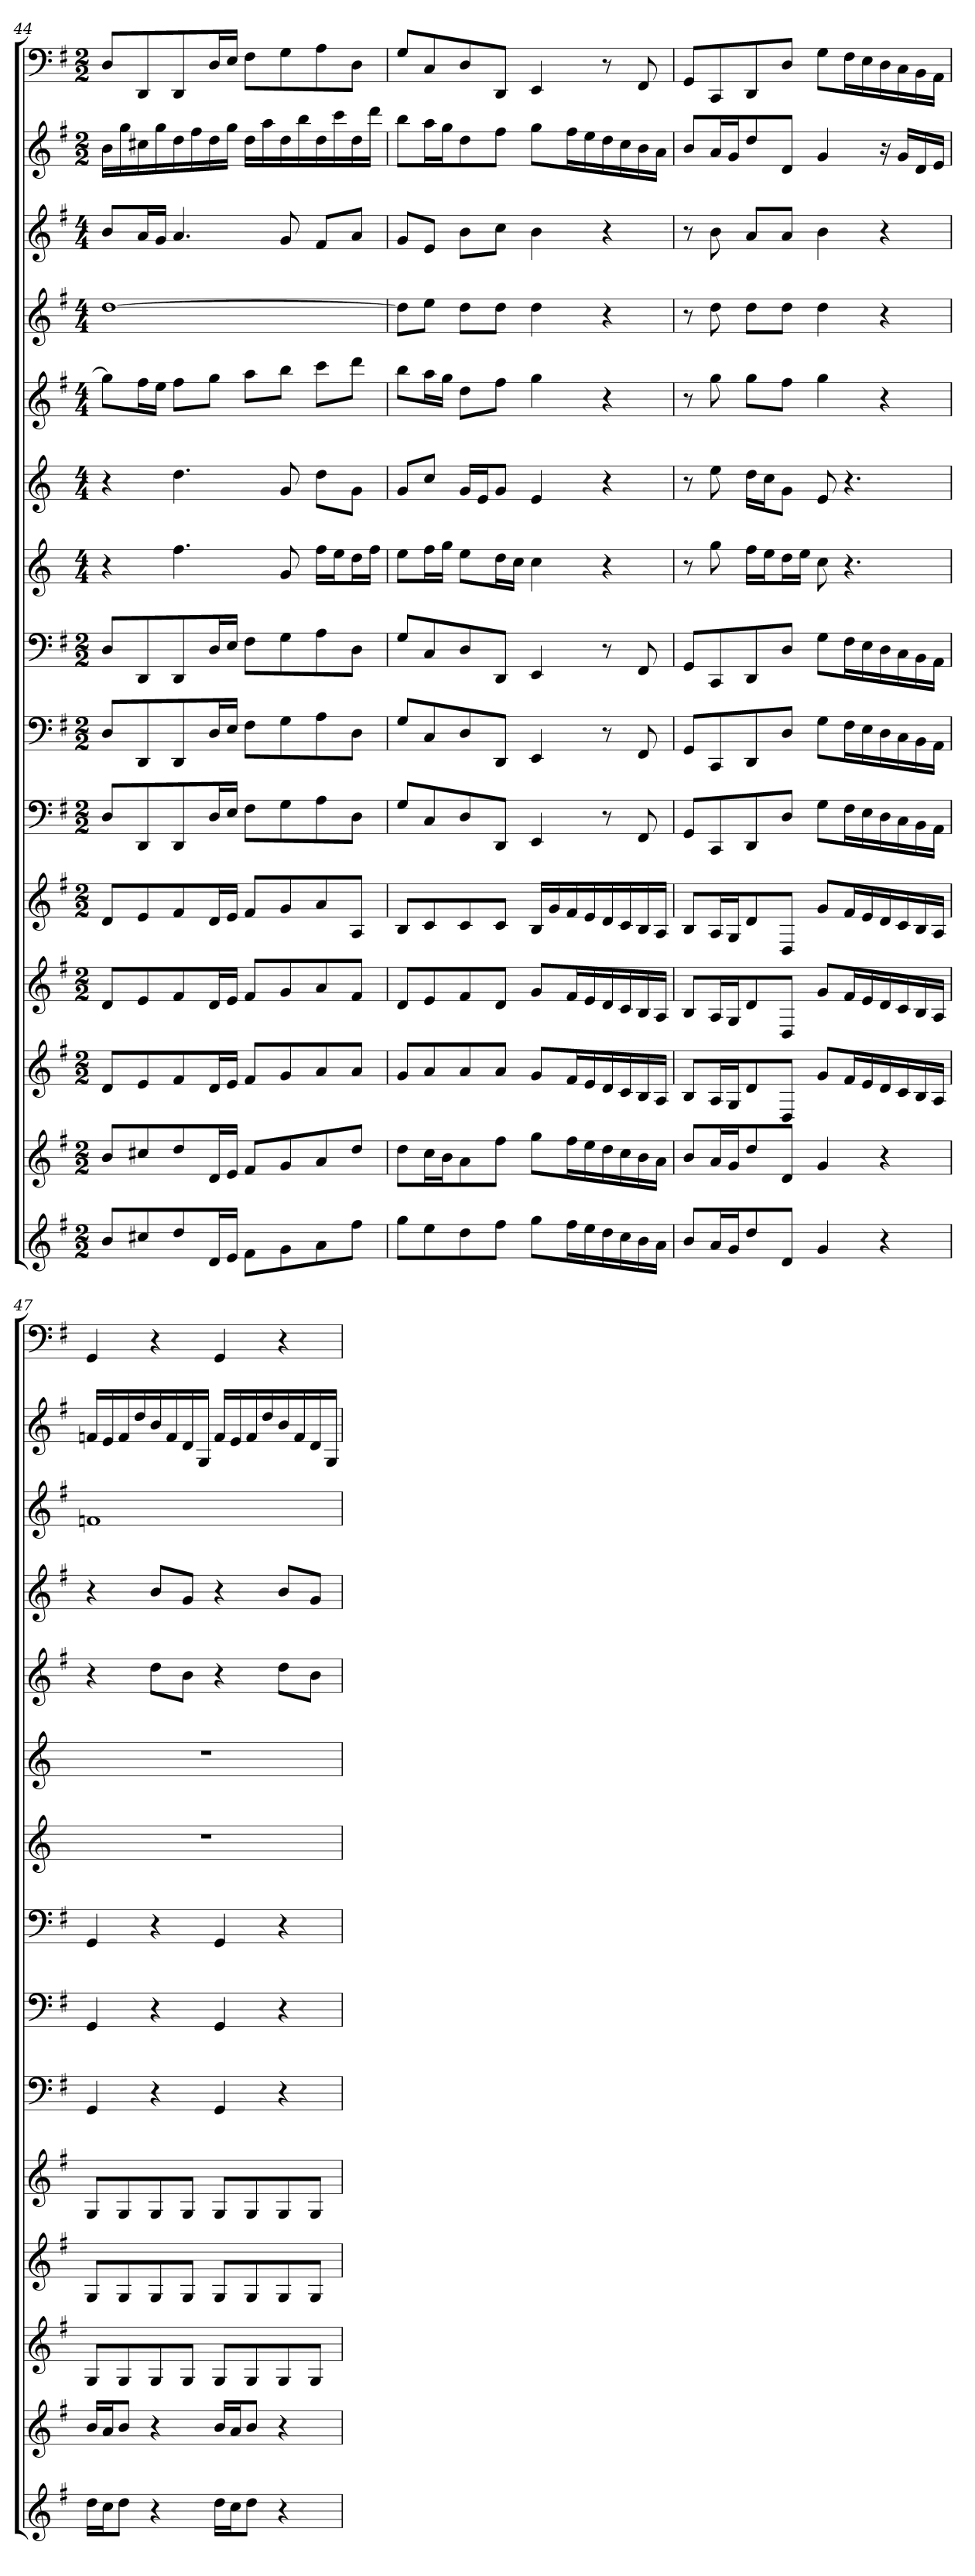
**kern	**kern	**kern	**kern	**kern	**kern	**kern	**kern	**kern	**kern	**kern	**kern	**kern	**kern	**kern
*part15	*part14	*part13	*part12	*part11	*part10	*part9	*part8	*part7	*part6	*part5	*part4	*part3	*part2	*part1
*staff15	*staff14	*staff13	*staff12	*staff11	*staff10	*staff9	*staff8	*staff7	*staff6	*staff5	*staff4	*staff3	*staff2	*staff1
*k[f#]	*k[f#]	*k[f#]	*k[f#]	*k[f#]	*k[f#]	*k[f#]	*k[f#]	*k[]	*k[]	*k[f#]	*k[f#]	*k[f#]	*k[f#]	*k[f#]
*G:	*G:	*G:	*G:	*G:	*G:	*G:	*G:	*	*	*G:	*G:	*G:	*G:	*G:
*M2/2	*M2/2	*M2/2	*M2/2	*M2/2	*M2/2	*M2/2	*M2/2	*M4/4	*M4/4	*M4/4	*M4/4	*M4/4	*M2/2	*M2/2
=44	=44	=44	=44	=44	=44	=44	=44	=44	=44	=44	=44	=44	=44	=44
8bL	8bL	8dL	8dL	8dL	8DL	8DL	8DL	4r	4r	8ggL]	[1dd	8bL	16bLL	8DL
.	.	.	.	.	.	.	.	.	.	.	.	.	16gg	.
8cc#X	8cc#X	8e	8e	8e	8DD	8DD	8DD	.	.	16ff#L	.	16aL	16cc#X	8DD
.	.	.	.	.	.	.	.	.	.	16eeJJ	.	16gJJ	16gg	.
8dd	8dd	8f#	8f#	8f#	8DD	8DD	8DD	4.ff	4.dd	8ff#L	.	4.a	16dd	8DD
.	.	.	.	.	.	.	.	.	.	.	.	.	16ff#	.
16dL	16dL	16dL	16dL	16dL	16DL	16DL	16DL	.	.	8ggJ	.	.	16dd	16DL
16eJJ	16eJJ	16eJJ	16eJJ	16eJJ	16EJJ	16EJJ	16EJJ	.	.	.	.	.	16ggJJ	16EJJ
8f#L	8f#L	8f#L	8f#L	8f#L	8F#L	8F#L	8F#L	.	.	8aaL	.	.	16ddLL	8F#L
.	.	.	.	.	.	.	.	.	.	.	.	.	16aa	.
8g	8g	8g	8g	8g	8G	8G	8G	8g	8g	8bbJ	.	8g	16dd	8G
.	.	.	.	.	.	.	.	.	.	.	.	.	16bb	.
8a	8a	8a	8a	8a	8A	8A	8A	16ffLL	8ddL	8cccL	.	8f#L	16dd	8A
.	.	.	.	.	.	.	.	16eeJ	.	.	.	.	16ccc	.
8ff#J	8ddJ	8aJ	8f#J	8AJ	8DJ	8DJ	8DJ	16ddL	8gJ	8dddJ	.	8aJ	16dd	8DJ
.	.	.	.	.	.	.	.	16ffJJ	.	.	.	.	16dddJJ	.
=45	=45	=45	=45	=45	=45	=45	=45	=45	=45	=45	=45	=45	=45	=45
8ggL	8ddL	8gL	8dL	8BL	8GL	8GL	8GL	8eeL	8gL	8bbL	8ddL]	8gL	8bbL	8GL
8ee	16ccL	8a	8e	8c	8C	8C	8C	16ffL	8ccJ	16aaL	8eeJ	8eJ	16aaL	8C
.	16bJ	.	.	.	.	.	.	16ggJJ	.	16ggJJ	.	.	16ggJ	.
8dd	8a	8a	8f#	8c	8D	8D	8D	8eeL	16gLL	8ddL	8ddL	8bL	8dd	8D
.	.	.	.	.	.	.	.	.	16eJ	.	.	.	.	.
8ff#J	8ff#J	8aJ	8dJ	8cJ	8DDJ	8DDJ	8DDJ	16ddL	8gJ	8ff#J	8ddJ	8ccJ	8ff#J	8DDJ
.	.	.	.	.	.	.	.	16ccJJ	.	.	.	.	.	.
8ggL	8ggL	8gL	8gL	16BLL	4EE	4EE	4EE	4cc	4e	4gg	4dd	4b	8ggL	4EE
.	.	.	.	16g	.	.	.	.	.	.	.	.	.	.
16ff#L	16ff#L	16f#L	16f#L	16f#	.	.	.	.	.	.	.	.	16ff#L	.
16ee	16ee	16e	16e	16e	.	.	.	.	.	.	.	.	16ee	.
16dd	16dd	16d	16d	16d	8r	8r	8r	4r	4r	4r	4r	4r	16dd	8r
16cc	16cc	16c	16c	16c	.	.	.	.	.	.	.	.	16cc	.
16b	16b	16B	16B	16B	8FF#	8FF#	8FF#	.	.	.	.	.	16b	8FF#
16aJJ	16aJJ	16AJJ	16AJJ	16AJJ	.	.	.	.	.	.	.	.	16aJJ	.
=46	=46	=46	=46	=46	=46	=46	=46	=46	=46	=46	=46	=46	=46	=46
8bL	8bL	8BL	8BL	8BL	8GGL	8GGL	8GGL	8r	8r	8r	8r	8r	8bL	8GGL
16aL	16aL	16AL	16AL	16AL	8CC	8CC	8CC	8gg	8ee	8gg	8dd	8b	16aL	8CC
16gJ	16gJ	16GJ	16GJ	16GJ	.	.	.	.	.	.	.	.	16gJ	.
8dd	8dd	8d	8d	8d	8DD	8DD	8DD	16ffLL	16ddLL	8ggL	8ddL	8aL	8dd	8DD
.	.	.	.	.	.	.	.	16eeJ	16ccJ	.	.	.	.	.
8dJ	8dJ	8DJ	8DJ	8DJ	8DJ	8DJ	8DJ	16ddL	8gJ	8ff#J	8ddJ	8aJ	8dJ	8DJ
.	.	.	.	.	.	.	.	16eeJJ	.	.	.	.	.	.
4g	4g	8gL	8gL	8gL	8GL	8GL	8GL	8cc	8e	4gg	4dd	4b	4g	8GL
.	.	16f#L	16f#L	16f#L	16F#L	16F#L	16F#L	4.r	4.r	.	.	.	.	16F#L
.	.	16e	16e	16e	16E	16E	16E	.	.	.	.	.	.	16E
4r	4r	16d	16d	16d	16D	16D	16D	.	.	4r	4r	4r	16r	16D
.	.	16c	16c	16c	16C	16C	16C	.	.	.	.	.	16gLL	16C
.	.	16B	16B	16B	16BB	16BB	16BB	.	.	.	.	.	16d	16BB
.	.	16AJJ	16AJJ	16AJJ	16AAJJ	16AAJJ	16AAJJ	.	.	.	.	.	16eJJ	16AAJJ
=47	=47	=47	=47	=47	=47	=47	=47	=47	=47	=47	=47	=47	=47	=47
16ddLL	16bLL	8GL	8GL	8GL	4GG	4GG	4GG	1r	1r	4r	4r	1fn	16fnLL	4GG
16ccJ	16aJ	.	.	.	.	.	.	.	.	.	.	.	16e	.
8ddJ	8bJ	8G	8G	8G	.	.	.	.	.	.	.	.	16f	.
.	.	.	.	.	.	.	.	.	.	.	.	.	16dd	.
4r	4r	8G	8G	8G	4r	4r	4r	.	.	8ddL	8bL	.	16b	4r
.	.	.	.	.	.	.	.	.	.	.	.	.	16f	.
.	.	8GJ	8GJ	8GJ	.	.	.	.	.	8bJ	8gJ	.	16d	.
.	.	.	.	.	.	.	.	.	.	.	.	.	16GJJ	.
16ddLL	16bLL	8GL	8GL	8GL	4GG	4GG	4GG	.	.	4r	4r	.	16fLL	4GG
16ccJ	16aJ	.	.	.	.	.	.	.	.	.	.	.	16e	.
8ddJ	8bJ	8G	8G	8G	.	.	.	.	.	.	.	.	16f	.
.	.	.	.	.	.	.	.	.	.	.	.	.	16dd	.
4r	4r	8G	8G	8G	4r	4r	4r	.	.	8ddL	8bL	.	16b	4r
.	.	.	.	.	.	.	.	.	.	.	.	.	16f	.
.	.	8GJ	8GJ	8GJ	.	.	.	.	.	8bJ	8gJ	.	16d	.
.	.	.	.	.	.	.	.	.	.	.	.	.	16GJJ	.
=	=	=	=	=	=	=	=	=	=	=	=	=	=	=
*-	*-	*-	*-	*-	*-	*-	*-	*-	*-	*-	*-	*-	*-	*-
